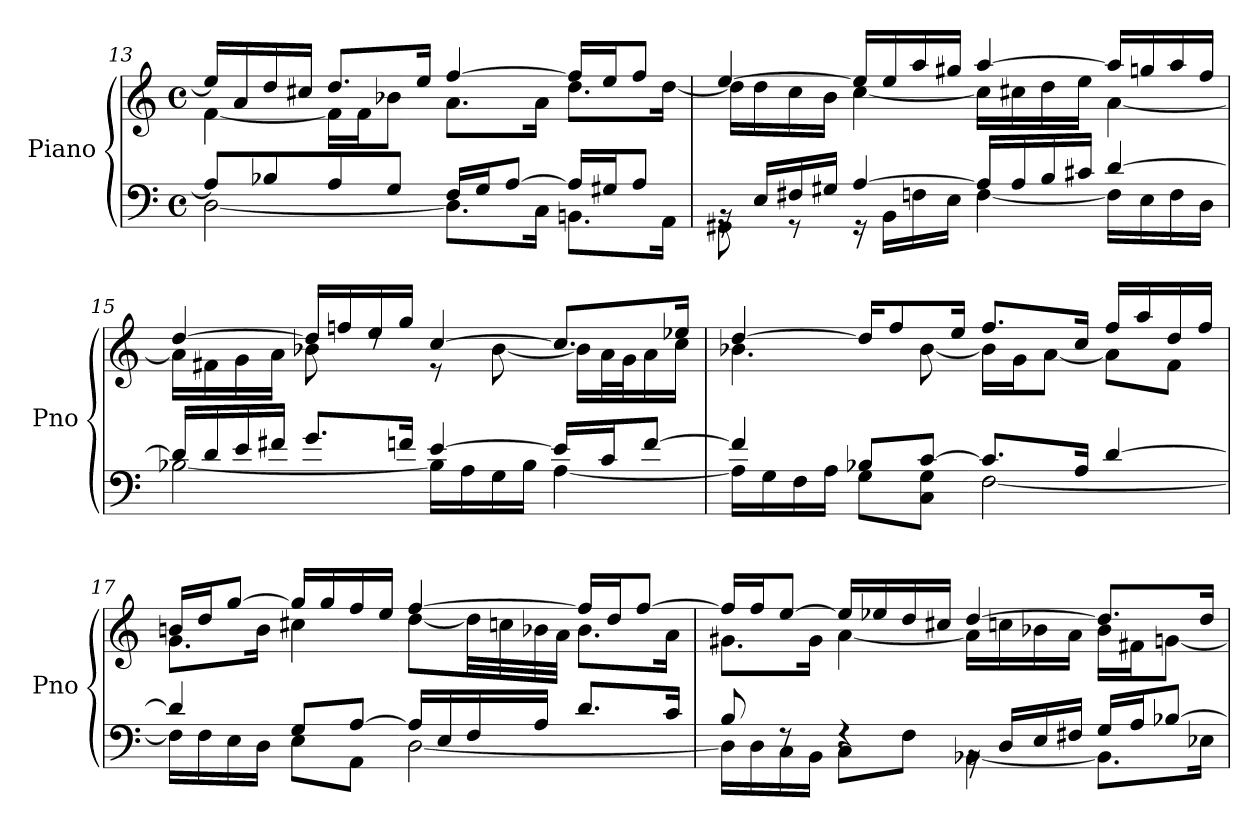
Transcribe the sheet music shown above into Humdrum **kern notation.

**kern	**kern
*part1	*part1
*staff2	*staff1
*I"Piano	*
*I'Pno	*
*clefF4	*clefG2
*k[]	*k[]
*M4/4	*M4/4
*met(c)	*met(c)
=13	=13
*^	*^
8A/L]	[2D\	16ee/LL]	[4f\
.	.	16a/	.
8B-X/	.	16dd/	.
.	.	16cc#X/JJ	.
8A/	.	8.dd/L	16f\LL]
.	.	.	16f\J
8G/J	.	.	8b-X\J
.	.	16ee/Jk	.
16F/LL	8.D\L]	[4ff/	8.a\L
16G/J	.	.	.
[8A/J	.	.	.
.	16C\Jk	.	16a\Jk
16A/LL]	8.BBn\L	16ff/LL]	8.dd\L
16G#X/J	.	16ee/J	.
8A/J	.	8ff/J	.
.	16AA\Jk	.	[16dd\Jk
!!LO:LB:g=z	!!
=14	=14	=14	=14
16rBB	8GG#X\	[4ee/	16dd\LL]
16E/LL	.	.	16dd\
16F#X/	8r	.	16cc\
16G#X/JJ	.	.	16b\JJ
[4A/	16r	16ee/LL]	[4cc\
.	16BB\LL	16ee/	.
.	16Fn\	16aa/	.
.	16E\JJ	16gg#X/JJ	.
16A/LL]	[4F\	[4aa/	16cc\LL]
16A/	.	.	16cc#X\
16B/	.	.	16dd\
16c#X/JJ	.	.	16ee\JJ
[4d/	16F\LL]	16aa/LL]	[4a\
.	16E\	16ggn/	.
.	16F\	16aa/	.
.	16D\JJ	16ff/JJ	.
=15	=15	=15	=15
16d/LL]	[2B-X\	[4dd/	16a\LL]
16d/	.	.	16f#X\
16e/	.	.	16g\
16f#X/JJ	.	.	16a\JJ
8.g/L	.	16dd/LL]	8b-X\
.	.	16ffn/	.
.	.	16ee/	8rdd
16fn/Jk	.	16gg/JJ	.
[4e/	16B-\LL]	[4cc/	8r
.	16A\	.	.
.	16G\	.	[8b-\
.	16B-\JJ	.	.
16e/LL]	[4A\	8.cc/L]	16b-\LL]
16c/J	.	.	32a\L
.	.	.	32g\J
[8f/J	.	.	16a\
.	.	16ee-X/Jk	16cc\JJ
!!LO:LB:g=z	!!
=16	=16	=16	=16
4f/]	16A\LL]	[4dd/	4.b-X\
.	16G\	.	.
.	16F\	.	.
.	16A\JJ	.	.
8B-X/L	8G\L	16dd/KL]	.
.	.	8ff/	.
[8c/J	8C\ 8G\J	.	[8b-\
.	.	16ee/Jk	.
8.c/L]	[2F\	8.ff/L	16b-\LL]
.	.	.	16g\J
.	.	.	[8a\J
16A/Jk	.	16cc/Jk	.
[4d/	.	16ff/LL	8a\L]
.	.	16aa/	.
.	.	16dd/	8f\J
.	.	16ff/JJ	.
=17	=17	=17	=17
4d/]	16F\LL]	16bn/LL	8.g\L
.	16F\	16dd/J	.
.	16E\	[8gg/J	.
.	16D\JJ	.	16b\Jk
8G/L	8E\L	16gg/LL]	4cc#X\
.	.	16gg/	.
[8A/J	8AA\J	16ff/	.
.	.	16ee/JJ	.
16A/LL]	[2D\	[4ff/	[8dd\L
16E/	.	.	.
16F/	.	.	32dd\LL]
.	.	.	32ccn\
16A/JJ	.	.	32b-X\
.	.	.	32a\JJJ
8.d/L	.	16ff/LL]	8.b-\L
.	.	16dd/J	.
.	.	[8ff/J	.
16c/Jk	.	.	16a\Jk
!!LO:LB:g=z	!!
=18	=18	=18	=18
8B/	16D\LL]	16ff/LL]	8.g#X\L
.	16D\	16ff/J	.
8rF	16C\	[8ee/J	.
.	16BB\JJ	.	16g#\Jk
4rF	8C\L	16ee/LL]	[4a\
.	.	16ee-X/	.
.	8F\J	16dd/	.
.	.	16cc#X/JJ	.
16rBB	[4BB-X\	[4dd/	16a\LL]
16D/LL	.	.	16ccn\
16E/	.	.	16b-X\
16F#X/JJ	.	.	16a\JJ
16G/LL	8.BB-\L]	8.dd/L]	16b-\LL
16A/J	.	.	16f#X\J
[8B-X/J	.	.	[8gn\J
.	16E-X\Jk	16dd/Jk	.
*v	*v	*	*
*	*v	*v
=	=
*-	*-
